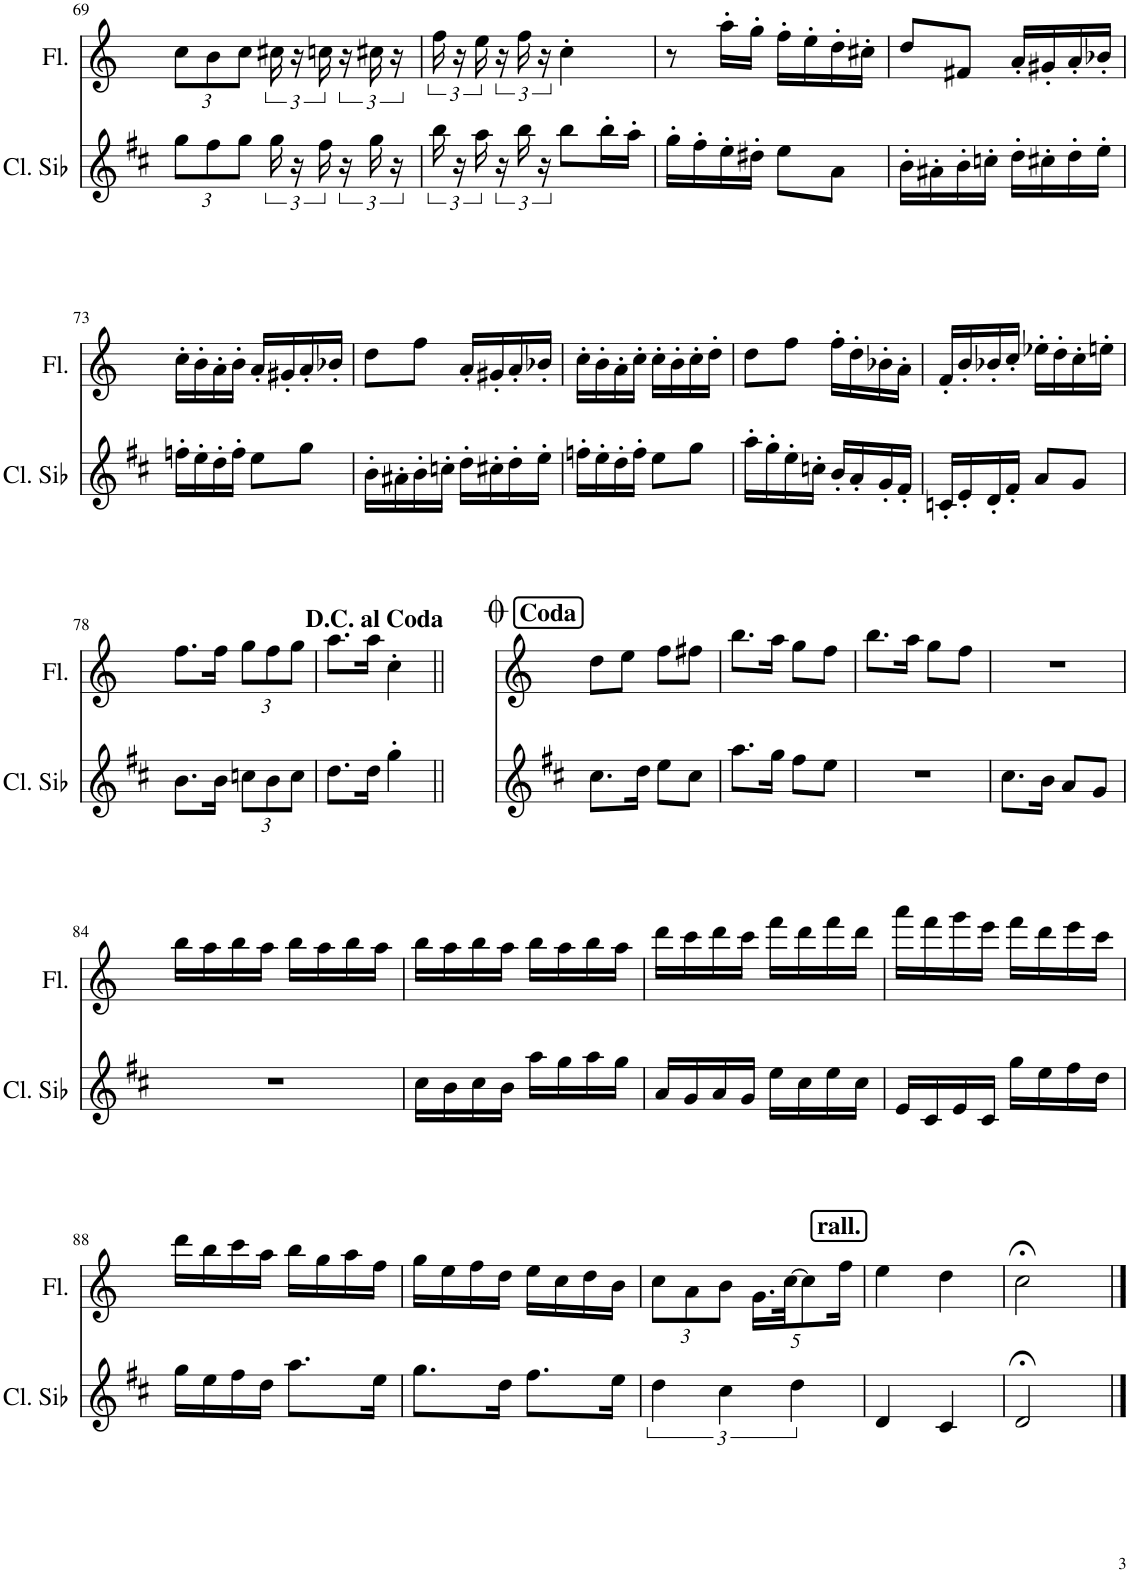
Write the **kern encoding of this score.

**kern	**kern
*part2	*part1
*staff2	*staff1
*I"Clarinetto in Sib	*I"Flauto
*I'Cl. Sib	*I'Fl.
!!LO:PB:g=z
*clefG2	*clefG2
*Trd1c2	*
*k[f#c#]	*k[]
*M2/4	*M2/4
*Xbrackettup	*Xbrackettup
=69	=69
12gg\L	12cc\L
12ff#\	12b\
12gg\J	12cc\J
*brackettup	*brackettup
24gg\	24cc#X\
24r	24r
24ff#\	24ccn\
24r	24r
24gg\	24cc#X\
24r	24r
=70	=70
24bb\	24ff\
24r	24r
24aa\	24ee\
24r	24r
24bb\	24ff\
24r	24r
8bb\L	4cc'\
16bb'\L	.
16aa'\JJ	.
=71	=71
16gg'\LL	8r
16ff#'\	.
16ee'\	16aa'\LL
16dd#X'\JJ	16gg'\JJ
8ee\L	16ff'\LL
.	16ee'\
8a\J	16dd'\
.	16cc#X'\JJ
=72	=72
16b'\LL	8dd/L
16a#X'\	.
16b'\	8f#X/J
16ccn'\JJ	.
16dd'\LL	16a'/LL
16cc#X'\	16g#X'/
16dd'\	16a'/
16ee'\JJ	16b-X'/JJ
!!LO:LB:g=z
=73	=73
16ffn'\LL	16cc'\LL
16ee'\	16b'\
16dd'\	16a'\
16ff'\JJ	16b'\JJ
8ee\L	16a'/LL
.	16g#X'/
8gg\J	16a'/
.	16b-X'/JJ
=74	=74
16b'\LL	8dd\L
16a#X'\	.
16b'\	8ff\J
16ccn'\JJ	.
16dd'\LL	16a'/LL
16cc#X'\	16g#X'/
16dd'\	16a'/
16ee'\JJ	16b-X'/JJ
=75	=75
16ffn'\LL	16cc'\LL
16ee'\	16b'\
16dd'\	16a'\
16ff'\JJ	16cc'\JJ
8ee\L	16cc'\LL
.	16b'\
8gg\J	16cc'\
.	16dd'\JJ
=76	=76
16aa'\LL	8dd\L
16gg'\	.
16ee'\	8ff\J
16ccn'\JJ	.
16b'/LL	16ff'\LL
16a'/	16dd'\
16g'/	16b-X'\
16f#'/JJ	16a'\JJ
=77	=77
16cn'/LL	16f'/LL
16e'/	16b'/
16d'/	16b-X'/
16f#'/JJ	16cc'/JJ
8a/L	16ee-X'\LL
.	16dd'\
8g/J	16cc'\
.	16een'\JJ
!!LO:LB:g=z
=78	=78
8.b\L	8.ff\L
16b\Jk	16ff\Jk
*Xbrackettup	*Xbrackettup
12ccn\L	12gg\L
12b\	12ff\
12cc\J	12gg\J
=79	=79
8.dd\L	8.aa\L
16dd\Jk	16aa\Jk
4gg'\	4cc'\
!!LO:REH:place=s1:a:B:cj:fs=12:t=Coda
=80||	=80||
8.cc#\L	8dd\L
.	8ee\J
16dd\Jk	.
8ee\L	8ff\L
8cc#\J	8ff#X\J
=81	=81
8.aa\L	8.bb\L
16gg\Jk	16aa\Jk
8ff#\L	8gg\L
8ee\J	8ff\J
=82	=82
2r	8.bb\L
.	16aa\Jk
.	8gg\L
.	8ff\J
=83	=83
8.cc#\L	2r
16b\Jk	.
8a/L	.
8g/J	.
!!LO:LB:g=z
=84	=84
2r	16bb\LL
.	16aa\
.	16bb\
.	16aa\JJ
.	16bb\LL
.	16aa\
.	16bb\
.	16aa\JJ
=85	=85
16cc#\LL	16bb\LL
16b\	16aa\
16cc#\	16bb\
16b\JJ	16aa\JJ
16aa\LL	16bb\LL
16gg\	16aa\
16aa\	16bb\
16gg\JJ	16aa\JJ
=86	=86
16a/LL	16ddd\LL
16g/	16ccc\
16a/	16ddd\
16g/JJ	16ccc\JJ
16ee\LL	16fff\LL
16cc#\	16ddd\
16ee\	16fff\
16cc#\JJ	16ddd\JJ
=87	=87
16e/LL	16aaa\LL
16c#/	16fff\
16e/	16ggg\
16c#/JJ	16eee\JJ
16gg\LL	16fff\LL
16ee\	16ddd\
16ff#\	16eee\
16dd\JJ	16ccc\JJ
!!LO:LB:g=z
=88	=88
16gg\LL	16ddd\LL
16ee\	16bb\
16ff#\	16ccc\
16dd\JJ	16aa\JJ
8.aa\L	16bb\LL
.	16gg\
.	16aa\
16ee\Jk	16ff\JJ
=89	=89
8.gg\L	16gg\LL
.	16ee\
.	16ff\
16dd\Jk	16dd\JJ
8.ff#\L	16ee\LL
.	16cc\
.	16dd\
16ee\Jk	16b\JJ
!!LO:REH:place=s1:a:B:cj:fs=12:t=rall.:qo=1.8
=90	=90
*brackettup	*
6dd\	12cc\L
.	12a\
6cc#\	12b\J
.	20.g\LL
.	[40cc\JK
6dd\	.
.	10cc\]
.	20ff\Jk
=91	=91
4d/	4ee\
4c#/	4dd\
=92	=92
2d;</	2cc;<\
==	==
*-	*-
